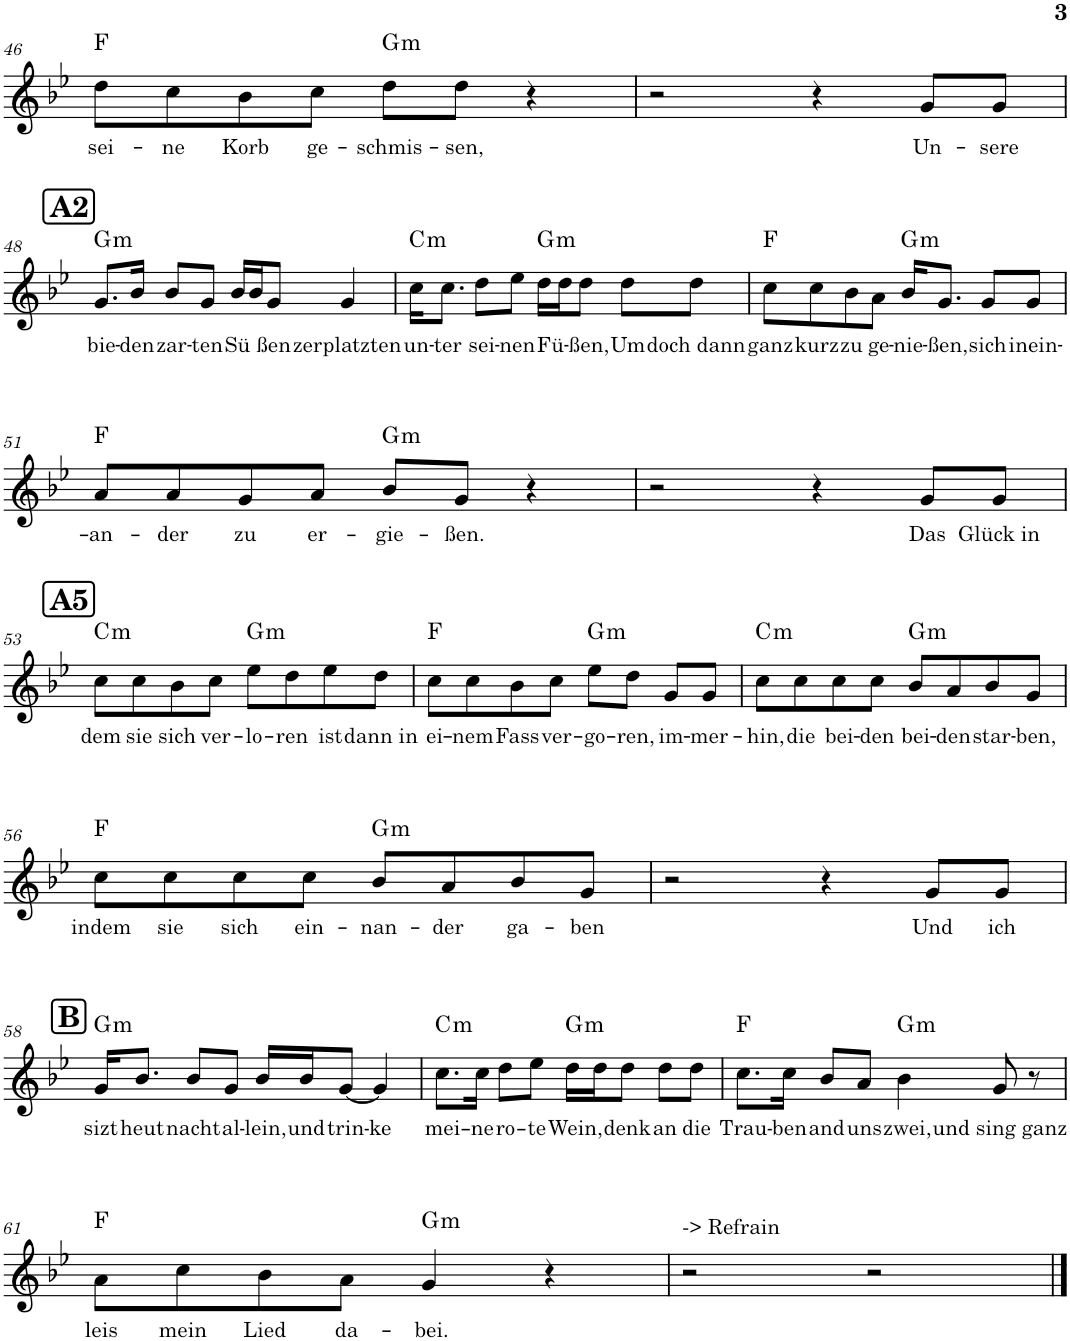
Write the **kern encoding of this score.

**kern	**text	**harte
*part1	*part1	*part1
*staff1	*staff1	*
*I"Piano	*	*
*I'Pno.	*	*
!!LO:PB:g=z
*clefG2	*	*
*k[b-e-]	*	*
*M4/4	*	*
=46	=46	=46
!	!LO:LY:b	!
8dd\L	sei-	F:maj
!	!LO:LY:b	!
8cc\	-ne	.
!	!LO:LY:b	!
8b-\	Korb	.
!	!LO:LY:b	!
8cc\J	ge-	.
!	!LO:LY:b	!LO:H:kt=m
8dd\L	-schmis-	G:min
!	!LO:LY:b	!
8dd\J	-sen,	.
4r	.	.
=47	=47	=47
2r	.	.
4r	.	.
!	!LO:LY:b	!
8g/L	Un-	.
!	!LO:LY:b	!
8g/J	-sere	.
!!LO:LB:g=z
!!LO:REH:place=s1:a:B:cj:fs=14:t=A2
=48	=48	=48
!	!LO:LY:b	!LO:H:kt=m
8.g/L	bie-	G:min
!	!LO:LY:b	!
16b-/Jk	-den	.
!	!LO:LY:b	!
8b-/L	zar-	.
!	!LO:LY:b	!
8g/J	-ten	.
!	!LO:LY:b	!
16b-/LL	Sü	.
16b-/J	.	.
!	!LO:LY:b	!
8g/J	ßen	.
!	!LO:LY:b	!
4g/	zerplatzten	.
=49	=49	=49
!	!LO:LY:b	!LO:H:kt=m
16cc\KL	un-	C:min
!	!LO:LY:b	!
8.cc\J	-ter	.
!	!LO:LY:b	!
8dd\L	sei-	.
!	!LO:LY:b	!
8ee-\J	-nen	.
!	!LO:LY:b	!LO:H:kt=m
16dd\LL	Fü-	G:min
16dd\J	.	.
!	!LO:LY:b	!
8dd\J	-ßen,	.
!	!LO:LY:b	!
8dd\L	Um	.
!	!LO:LY:b	!
8dd\J	doch dann	.
=50	=50	=50
!	!LO:LY:b	!
8cc\L	ganz	F:maj
!	!LO:LY:b	!
8cc\	kurz	.
!	!LO:LY:b	!
8b-\	zu	.
!	!LO:LY:b	!
8a\J	ge-	.
!	!LO:LY:b	!LO:H:kt=m
16b-/KL	-nie-	G:min
!	!LO:LY:b	!
8.g/J	-ßen,	.
!	!LO:LY:b	!
8g/L	sich	.
!	!LO:LY:b	!
8g/J	inein-	.
!!LO:LB:g=z
=51	=51	=51
!	!LO:LY:b	!
8a/L	-an-	F:maj
!	!LO:LY:b	!
8a/	-der	.
!	!LO:LY:b	!
8g/	zu	.
!	!LO:LY:b	!
8a/J	er-	.
!	!LO:LY:b	!LO:H:kt=m
8b-/L	-gie-	G:min
!	!LO:LY:b	!
8g/J	-ßen.	.
4r	.	.
=52	=52	=52
2r	.	.
4r	.	.
!	!LO:LY:b	!
8g/L	Das	.
!	!LO:LY:b	!
8g/J	Glück in	.
!!LO:LB:g=z
!!LO:REH:place=s1:a:B:cj:fs=14:t=A5
=53	=53	=53
!	!LO:LY:b	!LO:H:kt=m
8cc\L	dem	C:min
!	!LO:LY:b	!
8cc\	sie	.
!	!LO:LY:b	!
8b-\	sich	.
!	!LO:LY:b	!
8cc\J	ver-	.
!	!LO:LY:b	!LO:H:kt=m
8ee-\L	-lo-	G:min
!	!LO:LY:b	!
8dd\	-ren	.
!	!LO:LY:b	!
8ee-\	ist	.
!	!LO:LY:b	!
8dd\J	dann in	.
=54	=54	=54
!	!LO:LY:b	!
8cc\L	ei-	F:maj
!	!LO:LY:b	!
8cc\	-nem	.
!	!LO:LY:b	!
8b-\	Fass	.
!	!LO:LY:b	!
8cc\J	ver-	.
!	!LO:LY:b	!LO:H:kt=m
8ee-\L	-go-	G:min
!	!LO:LY:b	!
8dd\J	-ren,	.
!	!LO:LY:b	!
8g/L	im-	.
!	!LO:LY:b	!
8g/J	-mer-	.
=55	=55	=55
!	!LO:LY:b	!LO:H:kt=m
8cc\L	-hin,	C:min
!	!LO:LY:b	!
8cc\	die	.
!	!LO:LY:b	!
8cc\	bei-	.
!	!LO:LY:b	!
8cc\J	-den	.
!	!LO:LY:b	!LO:H:kt=m
8b-/L	bei-	G:min
!	!LO:LY:b	!
8a/	-den	.
!	!LO:LY:b	!
8b-/	star-	.
!	!LO:LY:b	!
8g/J	-ben,	.
!!LO:LB:g=z
=56	=56	=56
!	!LO:LY:b	!
8cc\L	indem	F:maj
!	!LO:LY:b	!
8cc\	sie	.
!	!LO:LY:b	!
8cc\	sich	.
!	!LO:LY:b	!
8cc\J	ein-	.
!	!LO:LY:b	!LO:H:kt=m
8b-/L	-nan-	G:min
!	!LO:LY:b	!
8a/	-der	.
!	!LO:LY:b	!
8b-/	ga-	.
!	!LO:LY:b	!
8g/J	-ben	.
=57	=57	=57
2r	.	.
4r	.	.
!	!LO:LY:b	!
8g/L	Und	.
!	!LO:LY:b	!
8g/J	ich	.
!!LO:LB:g=z
!!LO:REH:place=s1:a:B:cj:fs=14:t=B
=58	=58	=58
!	!LO:LY:b	!LO:H:kt=m
16g/KL	sizt	G:min
!	!LO:LY:b	!
8.b-/J	heut	.
!	!LO:LY:b	!
8b-/L	nacht	.
!	!LO:LY:b	!
8g/J	al-	.
!	!LO:LY:b	!
16b-/LL	-lein,	.
!	!LO:LY:b	!
16b-/J	und	.
!	!LO:LY:b	!
[8g/J	trin-	.
!	!LO:LY:b	!
4g/]	-ke	.
=59	=59	=59
!	!LO:LY:b	!LO:H:kt=m
8.cc\L	mei-	C:min
!	!LO:LY:b	!
16cc\Jk	-ne	.
!	!LO:LY:b	!
8dd\L	ro-	.
!	!LO:LY:b	!
8ee-\J	-te	.
!	!LO:LY:b	!LO:H:kt=m
16dd\LL	Wein,	G:min
16dd\J	.	.
!	!LO:LY:b	!
8dd\J	denk	.
!	!LO:LY:b	!
8dd\L	an	.
!	!LO:LY:b	!
8dd\J	die	.
=60	=60	=60
!	!LO:LY:b	!
8.cc\L	Trau-	F:maj
!	!LO:LY:b	!
16cc\Jk	-ben	.
!	!LO:LY:b	!
8b-/L	and	.
!	!LO:LY:b	!
8a/J	uns	.
!	!LO:LY:b	!LO:H:kt=m
4b-\	zwei,	G:min
!	!LO:LY:b	!
8g/	und sing ganz	.
8r	.	.
!!LO:LB:g=z
=61	=61	=61
!	!LO:LY:b	!
8a\L	leis	F:maj
!	!LO:LY:b	!
8cc\	mein	.
!	!LO:LY:b	!
8b-\	Lied	.
!	!LO:LY:b	!
8a\J	da-	.
!	!LO:LY:b	!LO:H:kt=m
4g/	-bei.	G:min
4r	.	.
=62	=62	=62
!LO:TX:a:t=-> Refrain	!	!
2r	.	.
2r	.	.
==	==	==
*-	*-	*-
